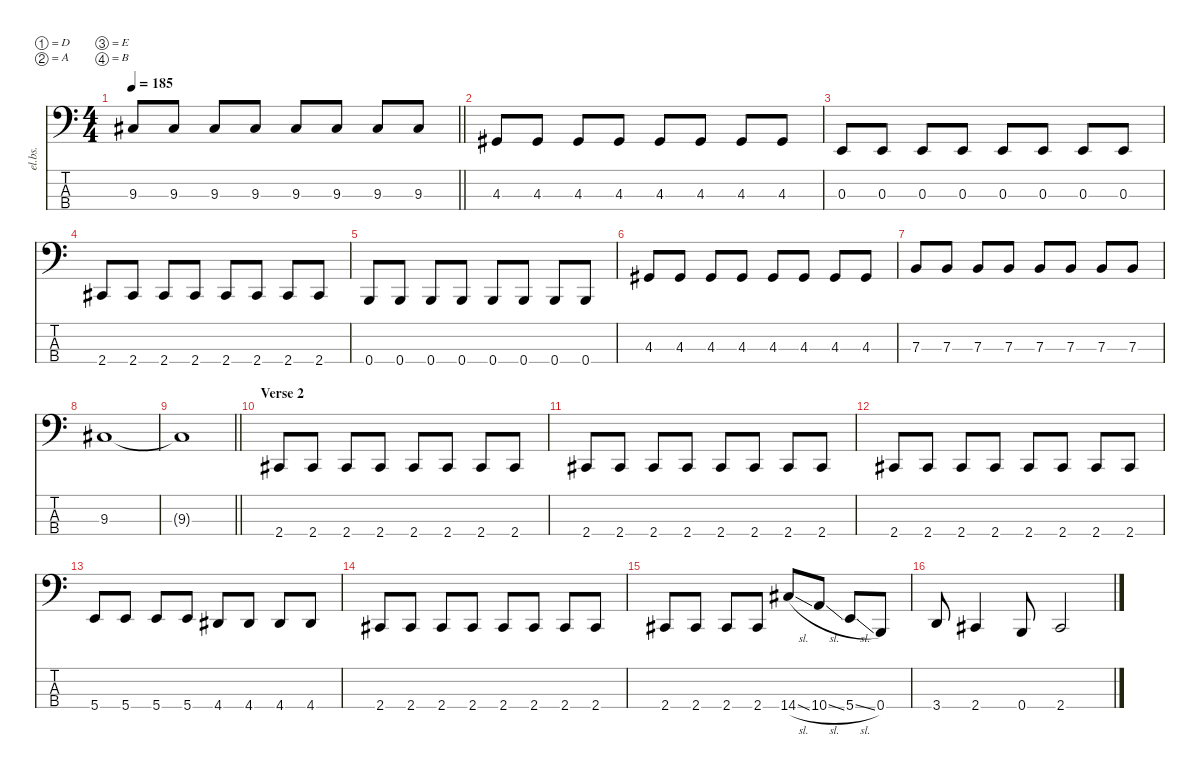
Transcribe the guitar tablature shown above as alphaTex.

\defaultSystemsLayout 4
\hideDynamics
\bracketExtendMode nobrackets
\track ("Electric Bass - Michal" "el.bs.") {instrument electricbasspick}
\staff {score tabs}
\tuning (D2 A1 E1 B0)
\ts (4 4)
\tempo 185
\clef f4
\barLineRight lightlight
\ks c
9.3{acc #}.8{dy f beam Up} 9.3{acc #}.8{beam Up} 9.3{acc #}.8{beam Up} 9.3{acc #}.8{beam Up} 9.3{acc #}.8{beam Up} 9.3{acc #}.8{beam Up} 9.3{acc #}.8{beam Up} 9.3{acc #}.8{beam Up} |
4.3{acc #}.8{beam Up} 4.3{acc #}.8{beam Up} 4.3{acc #}.8{beam Up} 4.3{acc #}.8{beam Up} 4.3{acc #}.8{beam Up} 4.3{acc #}.8{beam Up} 4.3{acc #}.8{beam Up} 4.3{acc #}.8{beam Up} |
0.3.8{beam Up} 0.3.8{beam Up} 0.3.8{beam Up} 0.3.8{beam Up} 0.3.8{beam Up} 0.3.8{beam Up} 0.3.8{beam Up} 0.3.8{beam Up} |
2.4{acc #}.8{beam Up} 2.4{acc #}.8{beam Up} 2.4{acc #}.8{beam Up} 2.4{acc #}.8{beam Up} 2.4{acc #}.8{beam Up} 2.4{acc #}.8{beam Up} 2.4{acc #}.8{beam Up} 2.4{acc #}.8{beam Up} |
0.4.8{beam Up} 0.4.8{beam Up} 0.4.8{beam Up} 0.4.8{beam Up} 0.4.8{beam Up} 0.4.8{beam Up} 0.4.8{beam Up} 0.4.8{beam Up} |
4.3{acc #}.8{beam Up} 4.3{acc #}.8{beam Up} 4.3{acc #}.8{beam Up} 4.3{acc #}.8{beam Up} 4.3{acc #}.8{beam Up} 4.3{acc #}.8{beam Up} 4.3{acc #}.8{beam Up} 4.3{acc #}.8{beam Up} |
7.3.8{beam Up} 7.3.8{beam Up} 7.3.8{beam Up} 7.3.8{beam Up} 7.3.8{beam Up} 7.3.8{beam Up} 7.3.8{beam Up} 7.3.8{beam Up} |
9.3{acc #}.1{beam Up} |
\barLineRight lightlight
9.3{t acc #}.1{beam Up} |
\section ("" "Verse 2")
2.4{acc #}.8{beam Up} 2.4{acc #}.8{beam Up} 2.4{acc #}.8{beam Up} 2.4{acc #}.8{beam Up} 2.4{acc #}.8{beam Up} 2.4{acc #}.8{beam Up} 2.4{acc #}.8{beam Up} 2.4{acc #}.8{beam Up} |
2.4{acc #}.8{beam Up} 2.4{acc #}.8{beam Up} 2.4{acc #}.8{beam Up} 2.4{acc #}.8{beam Up} 2.4{acc #}.8{beam Up} 2.4{acc #}.8{beam Up} 2.4{acc #}.8{beam Up} 2.4{acc #}.8{beam Up} |
2.4{acc #}.8{beam Up} 2.4{acc #}.8{beam Up} 2.4{acc #}.8{beam Up} 2.4{acc #}.8{beam Up} 2.4{acc #}.8{beam Up} 2.4{acc #}.8{beam Up} 2.4{acc #}.8{beam Up} 2.4{acc #}.8{beam Up} |
5.4.8{beam Up} 5.4.8{beam Up} 5.4.8{beam Up} 5.4.8{beam Up} 4.4{acc #}.8{beam Up} 4.4{acc #}.8{beam Up} 4.4{acc #}.8{beam Up} 4.4{acc #}.8{beam Up} |
2.4{acc #}.8{beam Up} 2.4{acc #}.8{beam Up} 2.4{acc #}.8{beam Up} 2.4{acc #}.8{beam Up} 2.4{acc #}.8{beam Up} 2.4{acc #}.8{beam Up} 2.4{acc #}.8{beam Up} 2.4{acc #}.8{beam Up} |
2.4{acc #}.8{beam Up} 2.4{acc #}.8{beam Up} 2.4{acc #}.8{beam Up} 2.4{acc #}.8{beam Up} 14.4{sl acc #}.8{beam Up} 10.4{sl}.8{beam Up} 5.4{sl}.8{beam Up} 0.4.8{beam Up} |
3.4.8{beam Up} 2.4{acc #}.4{beam Up} 0.4.8{beam Up} 2.4{acc #}.2{beam Up}
